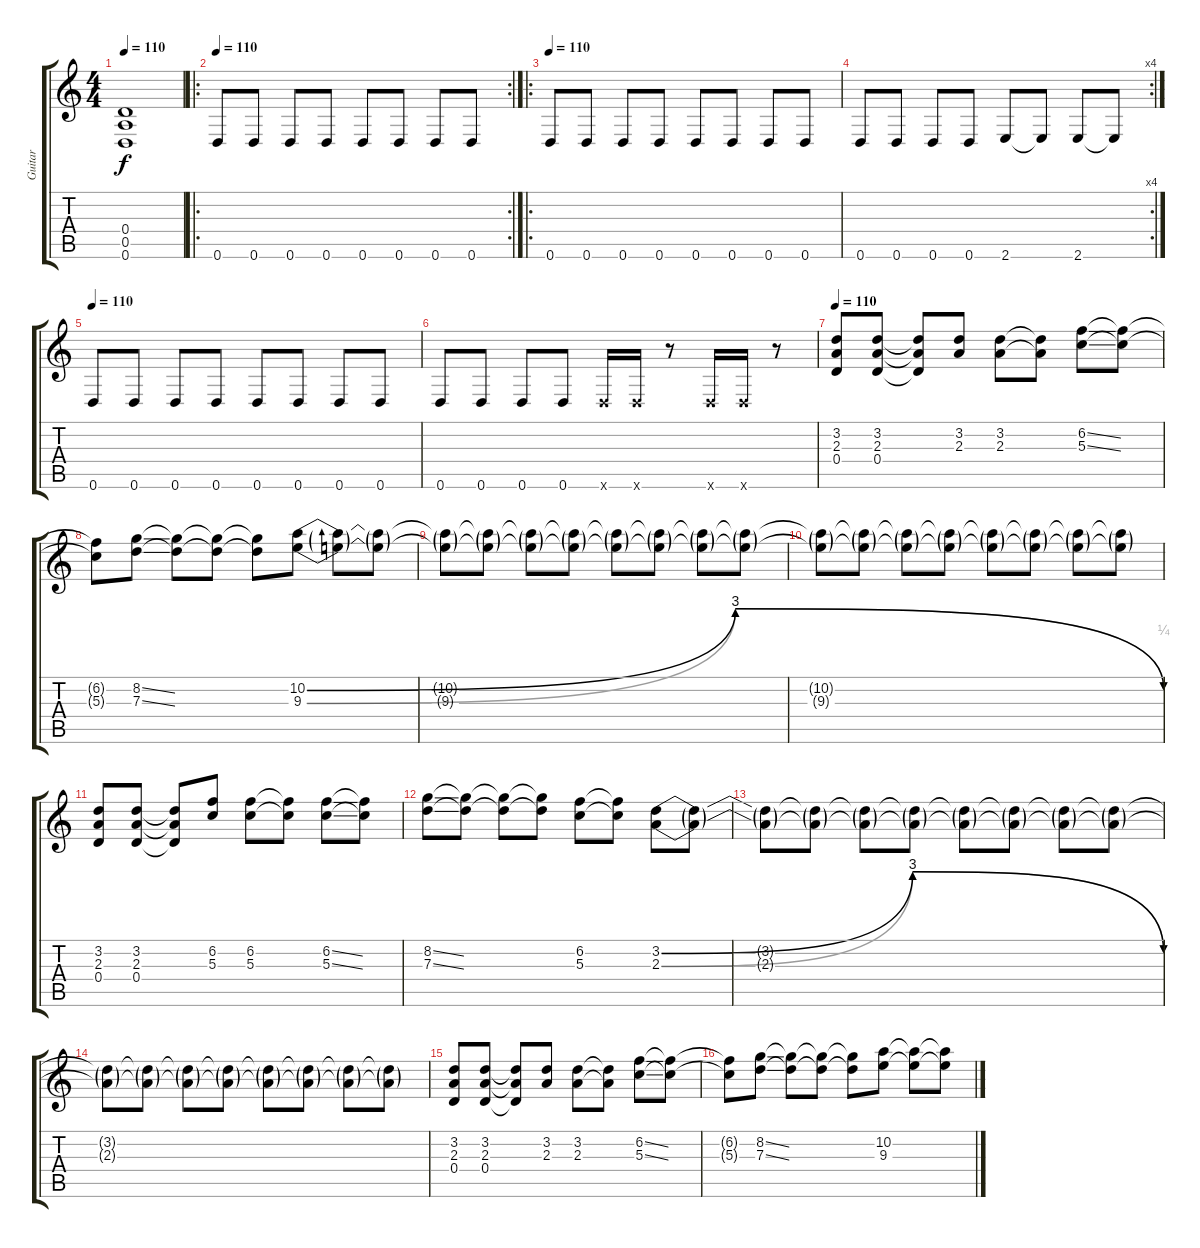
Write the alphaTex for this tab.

\track ("Guitar" "Guitar") {instrument distortionguitar}
\staff {score tabs}
\tuning (E4 B3 G3 D3 A2 D2) {hide}
\ts (4 4)
\tempo 110
\clef g2
\ks c
(0.4 0.5 0.6).1{dy f} |
\ro
\rc 2
\tempo 110
0.6.8{instrument electricguitarmuted} 0.6.8 0.6.8 0.6.8 0.6.8 0.6.8 0.6.8 0.6.8 |
\ro
\tempo 110
0.6.8{instrument electricguitarmuted} 0.6.8 0.6.8 0.6.8 0.6.8 0.6.8 0.6.8 0.6.8 |
\rc 4
0.6.8 0.6.8 0.6.8 0.6.8 2.6.8 2.6{t}.8 2.6.8 2.6{t}.8 |
\tempo 110
0.6.8{instrument electricguitarmuted} 0.6.8 0.6.8 0.6.8 0.6.8 0.6.8 0.6.8 0.6.8 |
0.6.8 0.6.8 0.6.8 0.6.8 0.6{x}.16 0.6{x}.16 r.8 0.6{x}.16 0.6{x}.16 r.8 |
\tempo 110
(3.2 2.3 0.4).8{instrument distortionguitar} (3.2 2.3 0.4).8 (3.2{t} 2.3{t} 0.4{t}).8 (3.2 2.3).8 (3.2 2.3).8 (3.2{t} 2.3{t}).8 (6.2{ss} 5.3{ss}).8 (6.2{t} 5.3{t}).8 |
(6.2{t} 5.3{t}).8 (8.2{ss} 7.3{ss}).8 (8.2{t} 7.3{t}).8 (8.2{t} 7.3{t}).8 (8.2{t} 7.3{t}).8 (10.2{be (bendrelease 0 0 30 12 30 12 60 0)} 9.3{be (bendrelease 0 0 30 12 30 12 60 1)}).8 (10.2{t} 9.3{t}).8 (10.2{t} 9.3{t}).8 |
(10.2{t} 9.3{t}).8 (10.2{t} 9.3{t}).8 (10.2{t} 9.3{t}).8 (10.2{t} 9.3{t}).8 (10.2{t} 9.3{t}).8 (10.2{t} 9.3{t}).8 (10.2{t} 9.3{t}).8 (10.2{t} 9.3{t}).8 |
(10.2{t} 9.3{t}).8 (10.2{t} 9.3{t}).8 (10.2{t} 9.3{t}).8 (10.2{t} 9.3{t}).8 (10.2{t} 9.3{t}).8 (10.2{t} 9.3{t}).8 (10.2{t} 9.3{t}).8 (10.2{t} 9.3{t}).8 |
(3.2 2.3 0.4).8 (3.2 2.3 0.4).8 (3.2{t} 2.3{t} 0.4{t}).8 (6.2 5.3).8 (6.2 5.3).8 (6.2{t} 5.3{t}).8 (6.2{ss} 5.3{ss}).8 (6.2{t} 5.3{t}).8 |
(8.2{ss} 7.3{ss}).8 (8.2{t} 7.3{t}).8 (8.2{t} 7.3{t}).8 (8.2{t} 7.3{t}).8 (6.2 5.3).8 (6.2{t} 5.3{t}).8 (3.2{be (bendrelease 0 0 30 12 30 12 60 0)} 2.3{be (bendrelease 0 0 30 12 30 12 60 0)}).8 (3.2{t} 2.3{t}).8 |
(3.2{t} 2.3{t}).8 (3.2{t} 2.3{t}).8 (3.2{t} 2.3{t}).8 (3.2{t} 2.3{t}).8 (3.2{t} 2.3{t}).8 (3.2{t} 2.3{t}).8 (3.2{t} 2.3{t}).8 (3.2{t} 2.3{t}).8 |
(3.2{t} 2.3{t}).8 (3.2{t} 2.3{t}).8 (3.2{t} 2.3{t}).8 (3.2{t} 2.3{t}).8 (3.2{t} 2.3{t}).8 (3.2{t} 2.3{t}).8 (3.2{t} 2.3{t}).8 (3.2{t} 2.3{t}).8 |
(3.2 2.3 0.4).8 (3.2 2.3 0.4).8 (3.2{t} 2.3{t} 0.4{t}).8 (3.2 2.3).8 (3.2 2.3).8 (3.2{t} 2.3{t}).8 (6.2{ss} 5.3{ss}).8 (6.2{t} 5.3{t}).8 |
(6.2{t} 5.3{t}).8 (8.2{ss} 7.3{ss}).8 (8.2{t} 7.3{t}).8 (8.2{t} 7.3{t}).8 (8.2{t} 7.3{t}).8 (10.2 9.3).8 (10.2{t} 9.3{t}).8 (10.2{t} 9.3{t}).8
